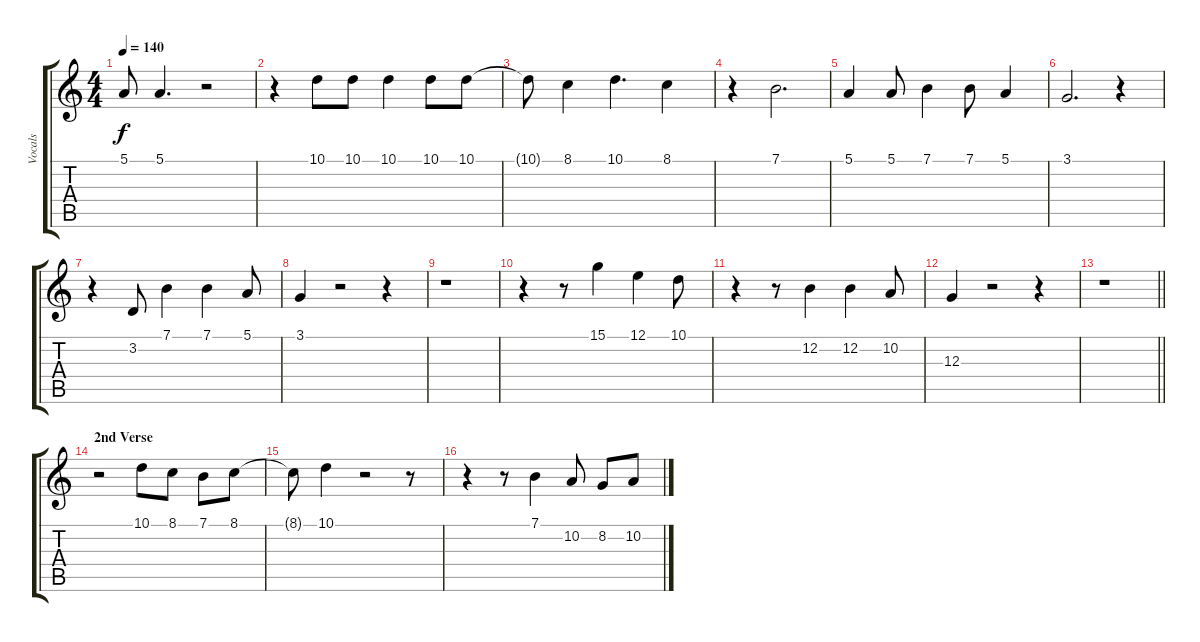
\track ("Vocals" "Vocals") {instrument lead2sawtooth}
\staff {score tabs}
\tuning (E4 B3 G3 D3 A2 E2) {hide}
\ts (4 4)
\tempo 140
\clef g2
\ks c
5.1.8{dy f} 5.1.4{d} r.2 |
r.4 10.1.8 10.1.8 10.1.4 10.1.8 10.1.8 |
10.1{t}.8 8.1.4 10.1.4{d} 8.1.4 |
r.4 7.1.2{d} |
5.1.4 5.1.8 7.1.4 7.1.8 5.1.4 |
3.1.2{d} r.4 |
r.4 3.2.8 7.1.4 7.1.4 5.1.8 |
3.1.4 r.2 r.4 |
r.1 |
r.4 r.8 15.1.4 12.1.4 10.1.8 |
r.4 r.8 12.2.4 12.2.4 10.2.8 |
12.3.4 r.2 r.4 |
\barLineRight lightlight
r.1 |
\section ("" "2nd Verse")
r.2 10.1.8 8.1.8 7.1.8 8.1.8 |
8.1{t}.8 10.1.4 r.2 r.8 |
r.4 r.8 7.1.4 10.2.8 8.2.8 10.2.8
